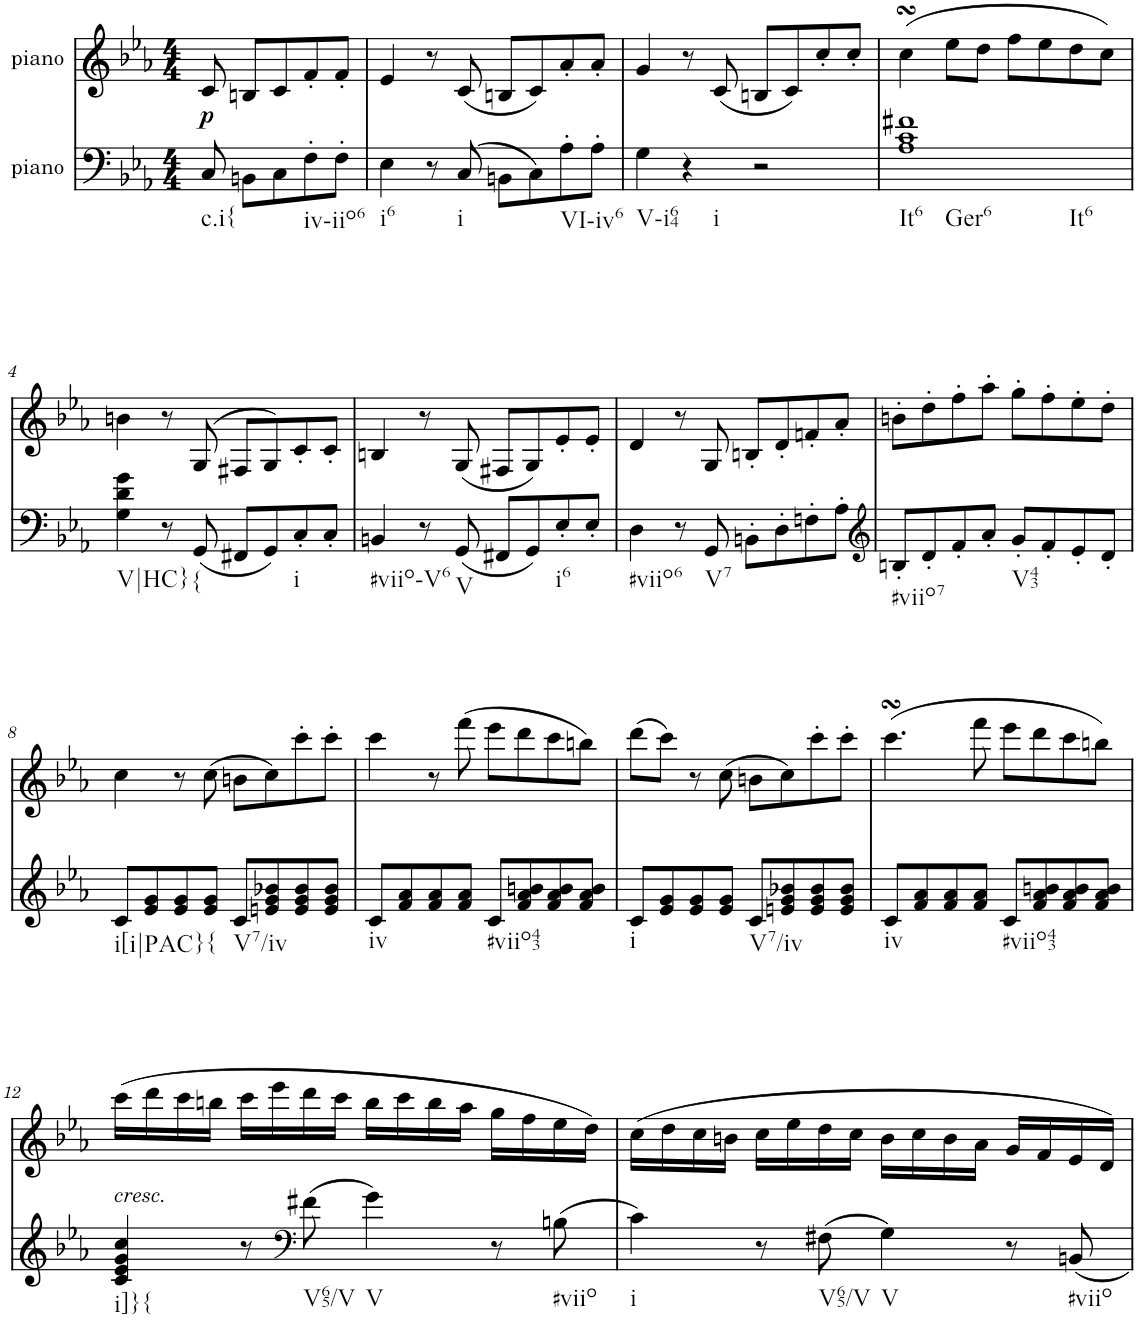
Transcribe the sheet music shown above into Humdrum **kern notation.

**kern	**kern	**dynam
*part2	*part1	*part1
*staff2	*staff1	*staff1
*I"piano	*I"piano	*
*I'Pno	*I'Pno	*
*clefF4	*clefG2	*
*k[b-e-a-]	*k[b-e-a-]	*
*c:	*c:	*
*M4/4	*M4/4	*
=	=	=
!LO:TX:b:t=c.i{	!	!
!	!	!LO:DY:b
8C/	8c/	p
8BBn\L	8Bn/L	.
8C\	8c/	.
!LO:TX:b:t=iv-iio6	!	!
8F'\	8f'/	.
8F'\J	8f'/J	.
=1	=1	=1
!LO:TX:b:t=i6	!	!
4E-\	4e-/	.
8r	8r	.
!LO:TX:b:t=i	!	!
(8C/	(8c/	.
8BBn\L	8Bn/L	.
8C\)	8c/)	.
!LO:TX:b:t=VI-iv6	!	!
8A-'\	8a-'/	.
8A-'\J	8a-'/J	.
=2	=2	=2
!LO:TX:b:t=V-i64	!	!
4G\	4g/	.
!LO:TX:b:t=i	!	!
4r	8r	.
.	(8c/	.
2r	8Bn/L	.
.	8c/)	.
.	8cc'/	.
.	8cc'/J	.
=3	=3	=3
!LO:TX:b:t=It6	!	!
!LO:TX:b:t=Ger6	!	!
!LO:TX:b:t=It6	!	!
1A- 1c 1f#X	(4ccsSSS\	.
.	8ee-\L	.
.	8dd\J	.
.	8ff\L	.
.	8ee-\	.
.	8dd\	.
.	8cc\J)	.
!!LO:LB:g=z
=4	=4	=4
!LO:TX:b:t=V|HC}	!	!
4G\ 4d\ 4g\	4bn\	.
8r	8r	.
!LO:TX:b:t={	!	!
(8GG/	(>8G/	.
8FF#X/L	8F#X/L	.
8GG/)	8G/)	.
!LO:TX:b:t=i	!	!
8C'/	8c'/	.
8C'/J	8c'/J	.
=5	=5	=5
!LO:TX:b:t=#viio-V6	!	!
4BBn/	4Bn/	.
8r	8r	.
!LO:TX:b:t=V	!	!
(8GG/	(8G/	.
8FF#X/L	8F#X/L	.
8GG/)	8G/)	.
!LO:TX:b:t=i6	!	!
8E-'/	8e-'/	.
8E-'/J	8e-'/J	.
=6	=6	=6
!LO:TX:b:t=#viio6	!	!
4D\	4d/	.
8r	8r	.
!LO:TX:b:t=V7	!	!
8GG/	8G/	.
8BBn'\L	8Bn'/L	.
8D'\	8d'/	.
8Fn'\	8fn'/	.
8A-'\J	8a-'/J	.
=7	=7	=7
*clefG2	*	*
!LO:TX:b:t=#viio7	!	!
8Bn'/L	8bn'\L	.
8d'/	8dd'\	.
8f'/	8ff'\	.
8a-'/J	8aa-'\J	.
!LO:TX:b:t=V43	!	!
8g'/L	8gg'\L	.
8f'/	8ff'\	.
8e-'/	8ee-'\	.
8d'/J	8dd'\J	.
!!LO:LB:g=z
=8	=8	=8
!LO:TX:b:t=i[i|PAC}{	!	!
8c/L	4cc\	.
8e-/ 8g/	.	.
8e-/ 8g/	8r	.
8e-/ 8g/J	(8cc\	.
!LO:TX:b:t=V7/iv	!	!
8c/L	8bn\L	.
8en/ 8g/ 8b-X/	8cc\)	.
8e/ 8g/ 8b-/	8ccc'\	.
8e/ 8g/ 8b-/J	8ccc'\J	.
=9	=9	=9
!LO:TX:b:t=iv	!	!
8c/L	4ccc\	.
8f/ 8a-/	.	.
8f/ 8a-/	8r	.
8f/ 8a-/J	(8fff\	.
!LO:TX:b:t=#viio43	!	!
8c/L	8eee-\L	.
8f/ 8a-/ 8bn/	8ddd\	.
8f/ 8a-/ 8b/	8ccc\	.
8f/ 8a-/ 8b/J	8bbn\J)	.
=10	=10	=10
!LO:TX:b:t=i	!	!
8c/L	(8ddd\L	.
8e-/ 8g/	8ccc\J)	.
8e-/ 8g/	8r	.
8e-/ 8g/J	(8cc\	.
!LO:TX:b:t=V7/iv	!	!
8c/L	8bn\L	.
8en/ 8g/ 8b-X/	8cc\)	.
8e/ 8g/ 8b-/	8ccc'\	.
8e/ 8g/ 8b-/J	8ccc'\J	.
=11	=11	=11
!LO:TX:b:t=iv	!	!
8c/L	(4.cccsSSS\	.
8f/ 8a-/	.	.
8f/ 8a-/	.	.
8f/ 8a-/J	8fff\	.
!LO:TX:b:t=#viio43	!	!
8c/L	8eee-\L	.
8f/ 8a-/ 8bn/	8ddd\	.
8f/ 8a-/ 8b/	8ccc\	.
8f/ 8a-/ 8b/J	8bbn\J)	.
!!LO:LB:g=z
=12	=12	=12
!	!LO:TX:b:i:t=cresc.	!
!LO:TX:b:t=i]}{	!	!
4c/ 4e-/ 4g/ 4cc/	(16ccc\LL	.
.	16ddd\	.
.	16ccc\	.
.	16bbn\JJ	.
8r	16ccc\LL	.
.	16eee-\	.
*clefF4	*	*
!LO:TX:b:t=V65/V	!	!
(8f#X\	16ddd\	.
.	16ccc\JJ	.
!LO:TX:b:t=V	!	!
4g\)	16bb\LL	.
.	16ccc\	.
.	16bb\	.
.	16aa-\JJ	.
8r	16gg\LL	.
.	16ff\	.
!LO:TX:b:t=#viio	!	!
(8Bn\	16ee-\	.
.	16dd\JJ)	.
=13	=13	=13
!LO:TX:b:t=i	!	!
4c\)	(16cc\LL	.
.	16dd\	.
.	16cc\	.
.	16bn\JJ	.
8r	16cc\LL	.
.	16ee-\	.
!LO:TX:b:t=V65/V	!	!
(8F#X\	16dd\	.
.	16cc\JJ	.
!LO:TX:b:t=V	!	!
4G\)	16b\LL	.
.	16cc\	.
.	16b\	.
.	16a-\JJ	.
8r	16g/LL	.
.	16f/	.
!LO:TX:b:t=#viio	!	!
8BBn/	16e-/	.
.	16d/JJ)	.
=	=	=
*-	*-	*-
